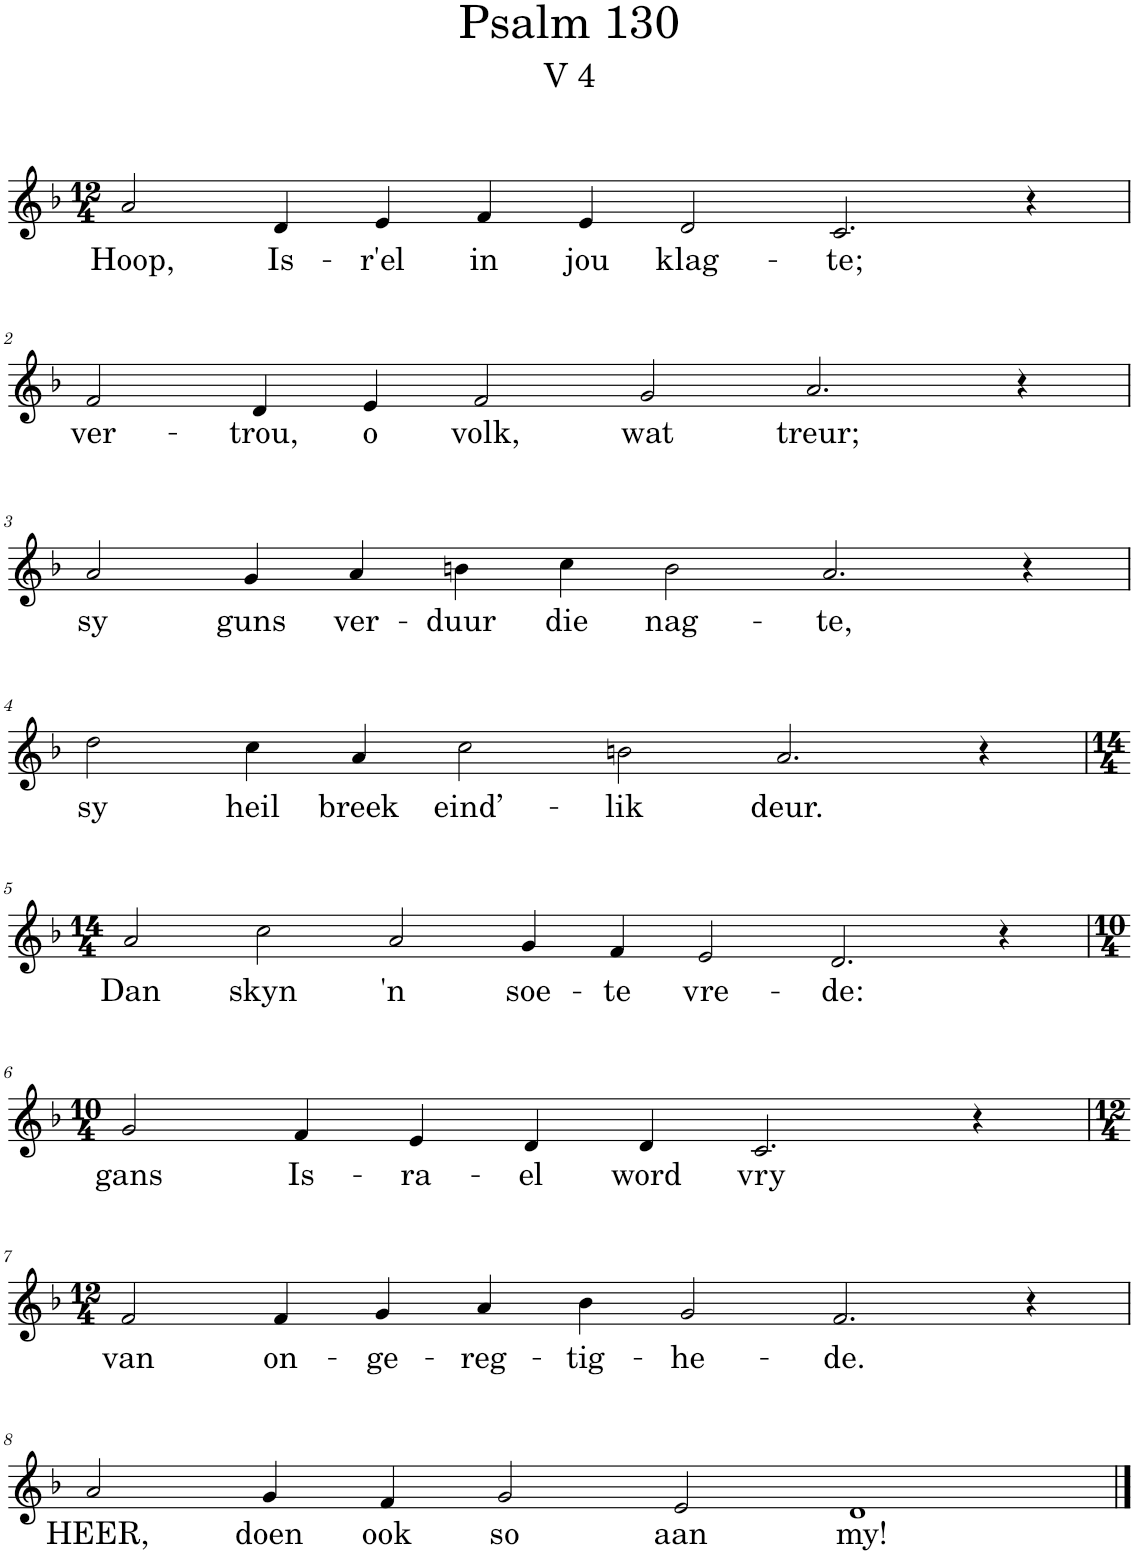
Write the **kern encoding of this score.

**kern	**text
*part1	*part1
*staff1	*staff1
*I"Pipe Organ	*
*I'Org.	*
*clefG2	*
*k[b-]	*
*M12/4	*
=1	=1
!	!LO:LY:b
2a/	Hoop,
!	!LO:LY:b
4d/	Is-
!	!LO:LY:b
4e/	-r'el
!	!LO:LY:b
4f/	in
!	!LO:LY:b
4e/	jou
!	!LO:LY:b
2d/	klag-
!	!LO:LY:b
2.c/	-te;
4r	.
!!LO:LB:g=z
=2	=2
!	!LO:LY:b
2f/	ver-
!	!LO:LY:b
4d/	-trou,
!	!LO:LY:b
4e/	o
!	!LO:LY:b
2f/	volk,
!	!LO:LY:b
2g/	wat
!	!LO:LY:b
2.a/	treur;
4r	.
!!LO:LB:g=z
=3	=3
!	!LO:LY:b
2a/	sy
!	!LO:LY:b
4g/	guns
!	!LO:LY:b
4a/	ver-
!	!LO:LY:b
4bn\	-duur
!	!LO:LY:b
4cc\	die
!	!LO:LY:b
2b\	nag-
!	!LO:LY:b
2.a/	-te,
4r	.
!!LO:LB:g=z
=4	=4
!	!LO:LY:b
2dd\	sy
!	!LO:LY:b
4cc\	heil
!	!LO:LY:b
4a/	breek
!	!LO:LY:b
2cc\	eind’-
!	!LO:LY:b
2bn\	-lik
!	!LO:LY:b
2.a/	deur.
4r	.
!!LO:LB:g=z
=5	=5
*M14/4	*
!	!LO:LY:b
2a/	Dan
!	!LO:LY:b
2cc\	skyn
!	!LO:LY:b
2a/	'n
!	!LO:LY:b
4g/	soe-
!	!LO:LY:b
4f/	-te
!	!LO:LY:b
2e/	vre-
!	!LO:LY:b
2.d/	-de:
4r	.
!!LO:LB:g=z
=6	=6
*M10/4	*
!	!LO:LY:b
2g/	gans
!	!LO:LY:b
4f/	Is-
!	!LO:LY:b
4e/	-ra-
!	!LO:LY:b
4d/	-el
!	!LO:LY:b
4d/	word
!	!LO:LY:b
2.c/	vry
4r	.
!!LO:LB:g=z
=7	=7
*M12/4	*
!	!LO:LY:b
2f/	van
!	!LO:LY:b
4f/	on-
!	!LO:LY:b
4g/	-ge-
!	!LO:LY:b
4a/	-reg-
!	!LO:LY:b
4b-\	-tig-
!	!LO:LY:b
2g/	-he-
!	!LO:LY:b
2.f/	-de.
4r	.
!!LO:LB:g=z
=8	=8
!	!LO:LY:b
2a/	HEER,
!	!LO:LY:b
4g/	doen
!	!LO:LY:b
4f/	ook
!	!LO:LY:b
2g/	so
!	!LO:LY:b
2e/	aan
!	!LO:LY:b
1d	my!
==	==
*-	*-
